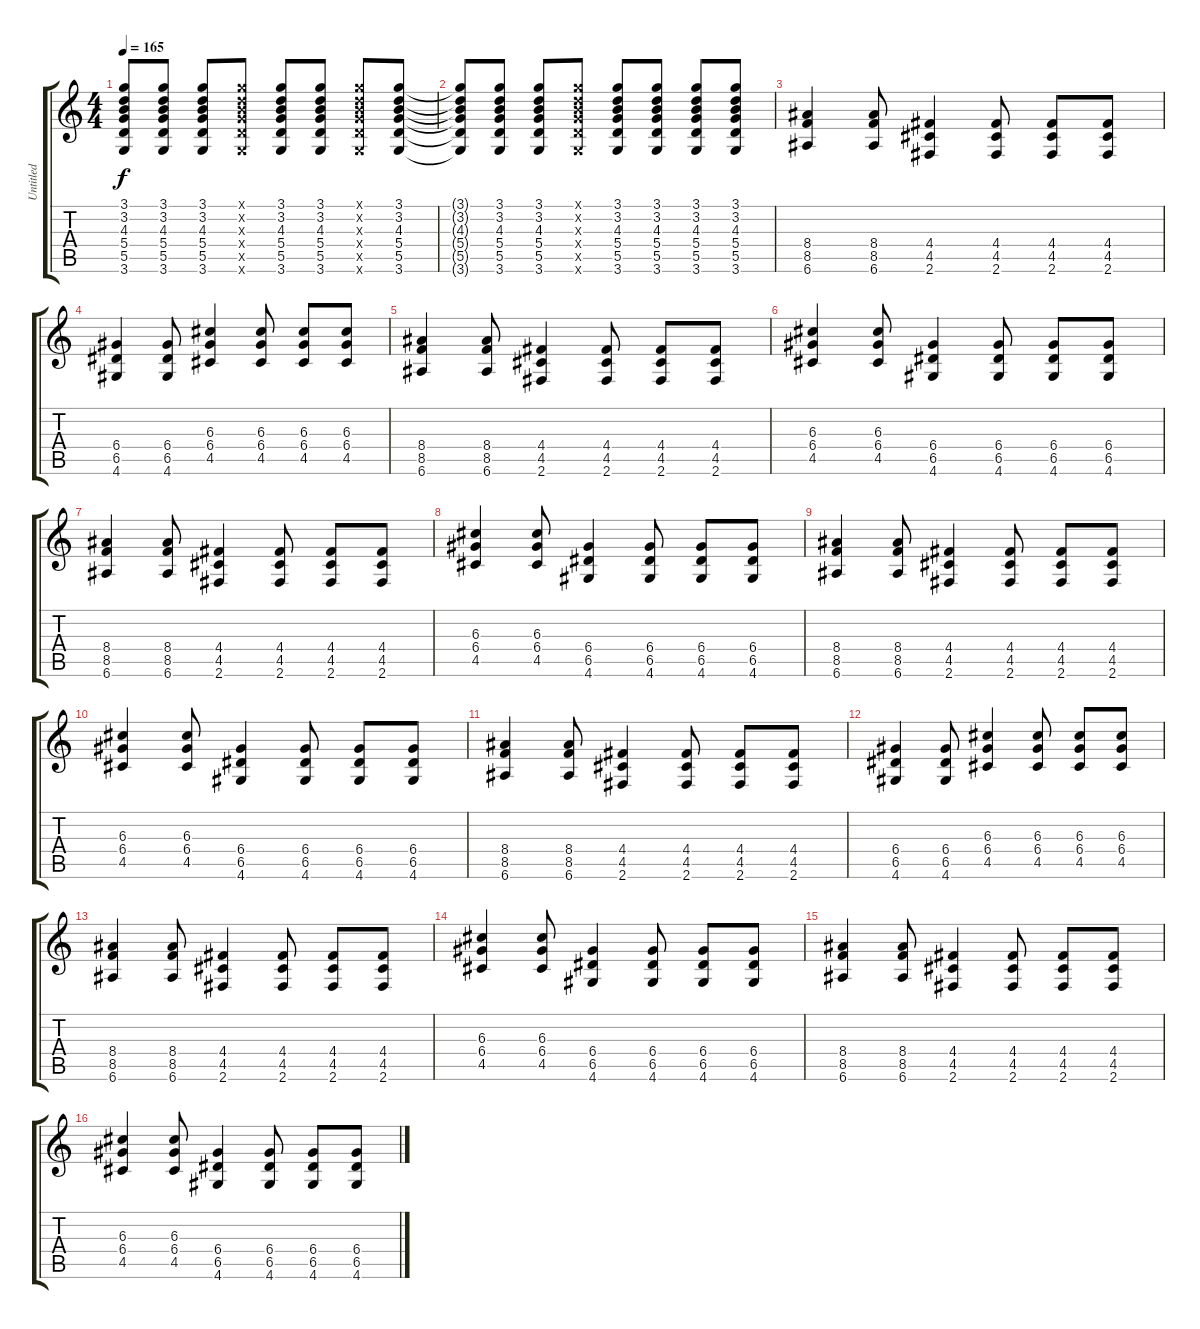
\track ("Untitled" "Untitled") {instrument distortionguitar}
\staff {score tabs}
\tuning (E4 B3 G3 D3 A2 E2) {hide}
\ts (4 4)
\tempo 165
\clef g2
\ks c
(3.1{t} 3.2{t} 4.3{t} 5.4{t} 5.5{t} 3.6{t}).8{dy f} (3.1 3.2 4.3 5.4 5.5 3.6).8 (3.1 3.2 4.3 5.4 5.5 3.6).8 (3.1{x} 3.2{x} 4.3{x} 5.4{x} 5.5{x} 3.6{x}).8 (3.1 3.2 4.3 5.4 5.5 3.6).8 (3.1 3.2 4.3 5.4 5.5 3.6).8 (3.1{x} 3.2{x} 4.3{x} 5.4{x} 5.5{x} 3.6{x}).8 (3.1 3.2 4.3 5.4 5.5 3.6).8 |
(3.1{t} 3.2{t} 4.3{t} 5.4{t} 5.5{t} 3.6{t}).8 (3.1 3.2 4.3 5.4 5.5 3.6).8 (3.1 3.2 4.3 5.4 5.5 3.6).8 (3.1{x} 3.2{x} 4.3{x} 5.4{x} 5.5{x} 3.6{x}).8 (3.1 3.2 4.3 5.4 5.5 3.6).8 (3.1 3.2 4.3 5.4 5.5 3.6).8 (3.1 3.2 4.3 5.4 5.5 3.6).8 (3.1 3.2 4.3 5.4 5.5 3.6).8 |
(8.4 8.5 6.6).4 (8.4 8.5 6.6).8 (4.4 4.5 2.6).4 (4.4 4.5 2.6).8 (4.4 4.5 2.6).8 (4.4 4.5 2.6).8 |
(6.4 6.5 4.6).4 (6.4 6.5 4.6).8 (6.3 6.4 4.5).4 (6.3 6.4 4.5).8 (6.3 6.4 4.5).8 (6.3 6.4 4.5).8 |
(8.4 8.5 6.6).4 (8.4 8.5 6.6).8 (4.4 4.5 2.6).4 (4.4 4.5 2.6).8 (4.4 4.5 2.6).8 (4.4 4.5 2.6).8 |
(6.3 6.4 4.5).4 (6.3 6.4 4.5).8 (6.4 6.5 4.6).4 (6.4 6.5 4.6).8 (6.4 6.5 4.6).8 (6.4 6.5 4.6).8 |
(8.4 8.5 6.6).4 (8.4 8.5 6.6).8 (4.4 4.5 2.6).4 (4.4 4.5 2.6).8 (4.4 4.5 2.6).8 (4.4 4.5 2.6).8 |
(6.3 6.4 4.5).4 (6.3 6.4 4.5).8 (6.4 6.5 4.6).4 (6.4 6.5 4.6).8 (6.4 6.5 4.6).8 (6.4 6.5 4.6).8 |
(8.4 8.5 6.6).4 (8.4 8.5 6.6).8 (4.4 4.5 2.6).4 (4.4 4.5 2.6).8 (4.4 4.5 2.6).8 (4.4 4.5 2.6).8 |
(6.3 6.4 4.5).4 (6.3 6.4 4.5).8 (6.4 6.5 4.6).4 (6.4 6.5 4.6).8 (6.4 6.5 4.6).8 (6.4 6.5 4.6).8 |
(8.4 8.5 6.6).4 (8.4 8.5 6.6).8 (4.4 4.5 2.6).4 (4.4 4.5 2.6).8 (4.4 4.5 2.6).8 (4.4 4.5 2.6).8 |
(6.4 6.5 4.6).4 (6.4 6.5 4.6).8 (6.3 6.4 4.5).4 (6.3 6.4 4.5).8 (6.3 6.4 4.5).8 (6.3 6.4 4.5).8 |
(8.4 8.5 6.6).4 (8.4 8.5 6.6).8 (4.4 4.5 2.6).4 (4.4 4.5 2.6).8 (4.4 4.5 2.6).8 (4.4 4.5 2.6).8 |
(6.3 6.4 4.5).4 (6.3 6.4 4.5).8 (6.4 6.5 4.6).4 (6.4 6.5 4.6).8 (6.4 6.5 4.6).8 (6.4 6.5 4.6).8 |
(8.4 8.5 6.6).4 (8.4 8.5 6.6).8 (4.4 4.5 2.6).4 (4.4 4.5 2.6).8 (4.4 4.5 2.6).8 (4.4 4.5 2.6).8 |
(6.3 6.4 4.5).4 (6.3 6.4 4.5).8 (6.4 6.5 4.6).4 (6.4 6.5 4.6).8 (6.4 6.5 4.6).8 (6.4 6.5 4.6).8
